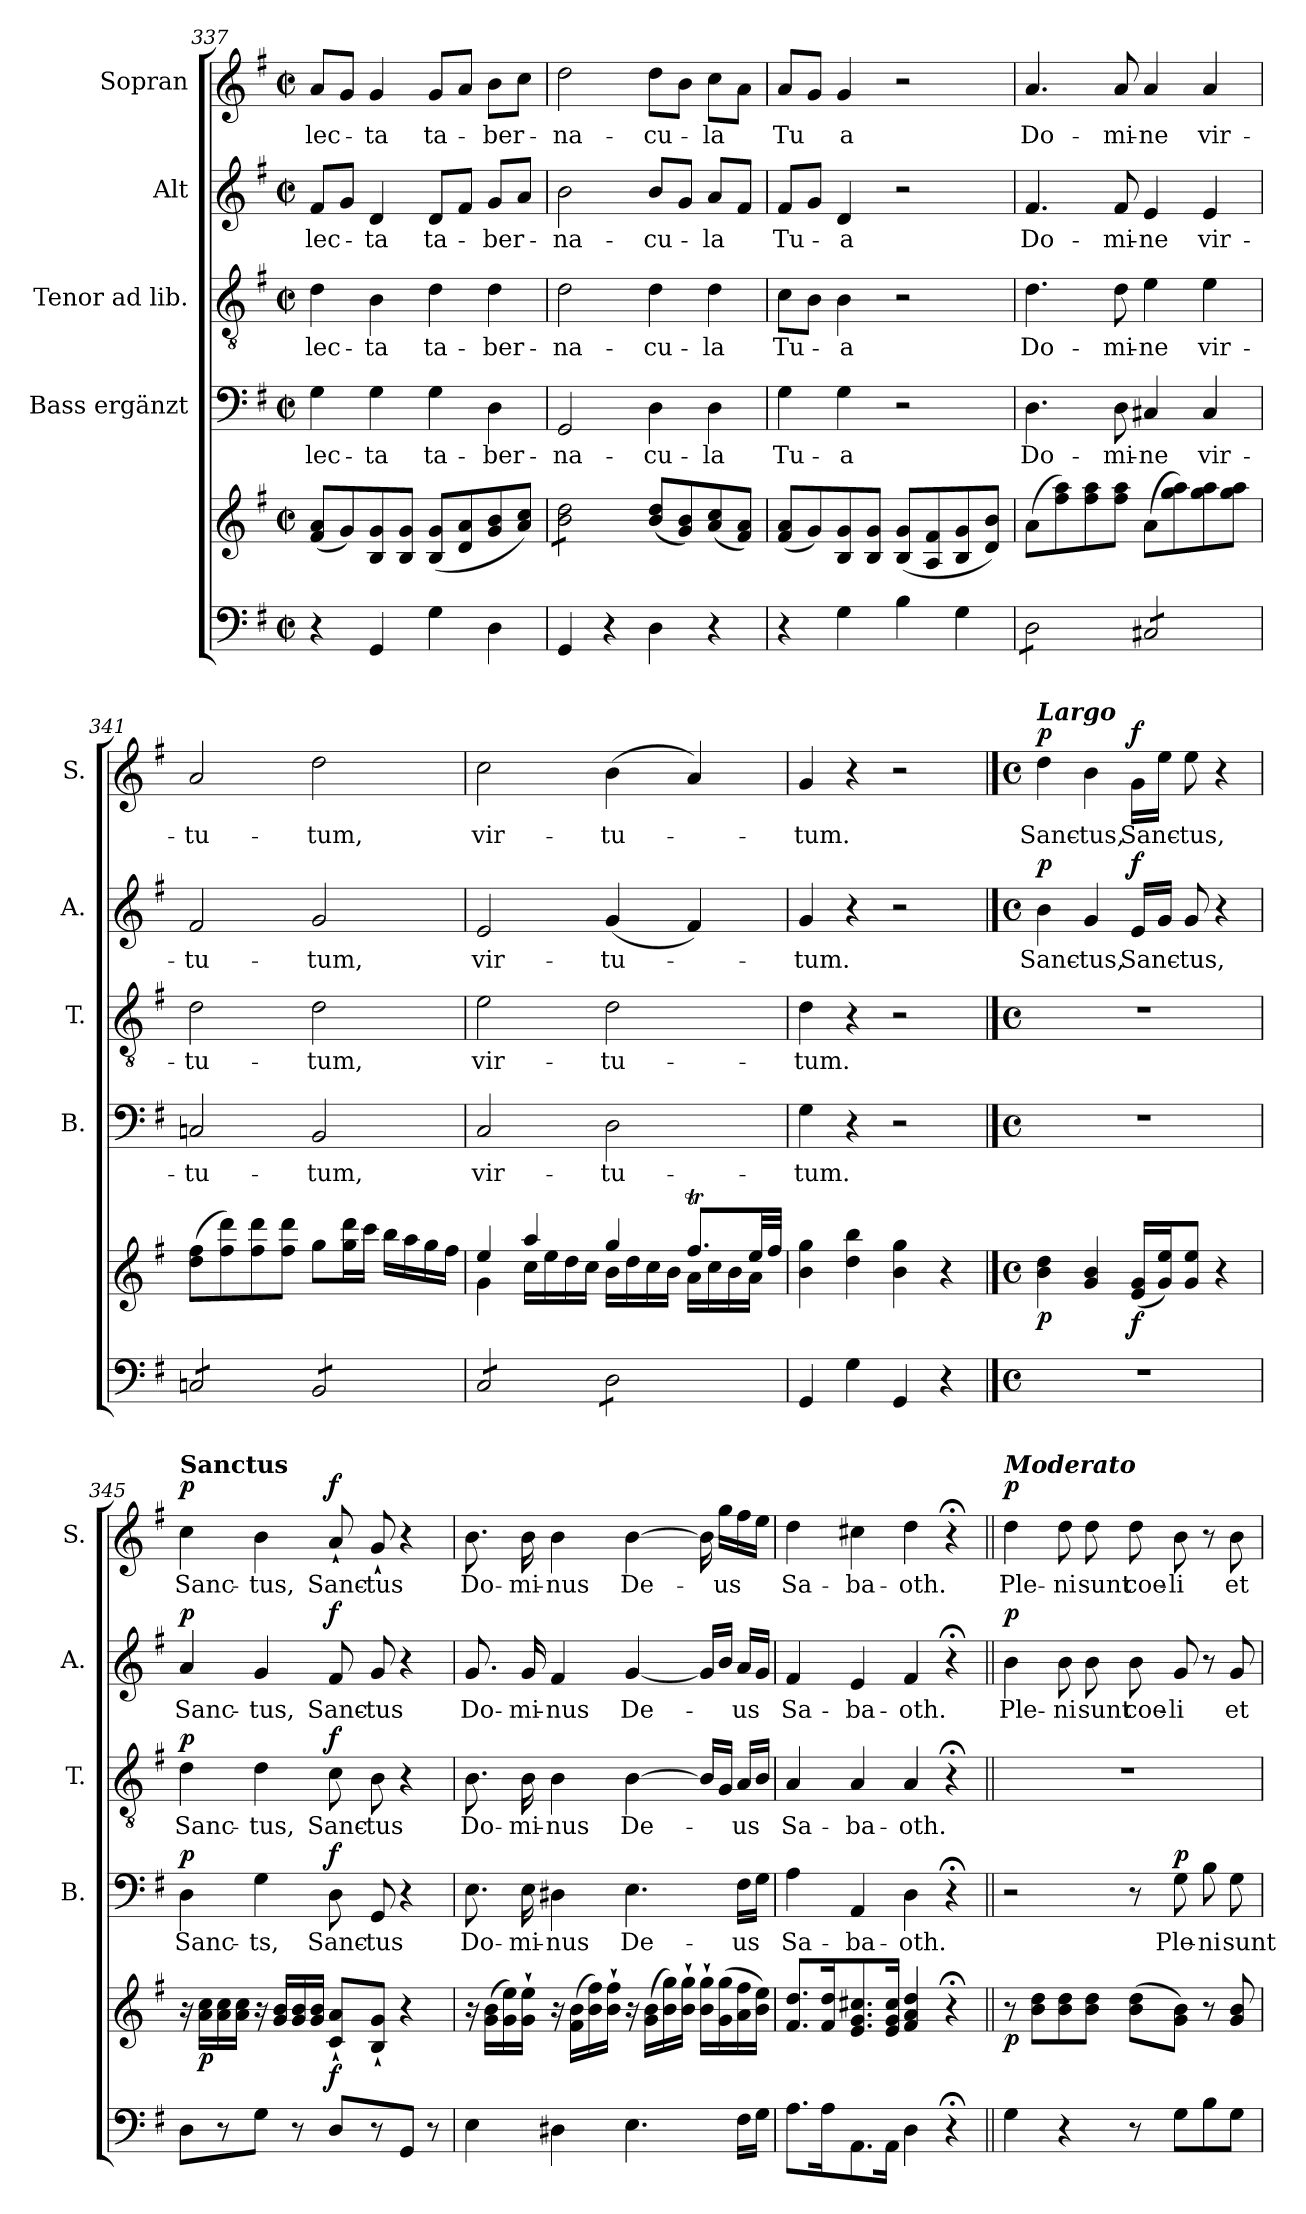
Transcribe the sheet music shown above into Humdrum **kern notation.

**kern	**kern	**dynam	**kern	**text	**dynam	**kern	**text	**dynam	**kern	**text	**dynam	**kern	**text	**dynam
*part5	*part5	*part5	*part4	*part4	*part4	*part3	*part3	*part3	*part2	*part2	*part2	*part1	*part1	*part1
*staff6	*staff5	*staff5/6	*staff4	*staff4	*staff4	*staff3	*staff3	*staff3	*staff2	*staff2	*staff2	*staff1	*staff1	*staff1
*	*	*	*I"Bass ergänzt	*	*	*I"Tenor ad lib.	*	*	*I"Alt	*	*	*I"Sopran	*	*
*	*	*	*I'B.	*	*	*I'T.	*	*	*I'A.	*	*	*I'S.	*	*
*clefF4	*clefG2	*	*clefF4	*	*	*clefGv2	*	*	*clefG2	*	*	*clefG2	*	*
*k[f#]	*k[f#]	*	*k[f#]	*	*	*k[f#]	*	*	*k[f#]	*	*	*k[f#]	*	*
*G:	*G:	*	*G:	*	*	*G:	*	*	*G:	*	*	*G:	*	*
*M2/2	*M2/2	*	*M2/2	*	*	*M2/2	*	*	*M2/2	*	*	*M2/2	*	*
*met(c|)	*met(c|)	*	*met(c|)	*	*	*met(c|)	*	*	*met(c|)	*	*	*met(c|)	*	*
=337	=337	=337	=337	=337	=337	=337	=337	=337	=337	=337	=337	=337	=337	=337
!	!	!	!	!LO:LY:b	!	!	!LO:LY:b	!	!	!LO:LY:b	!	!	!LO:LY:b	!
4r	(<8f#/ 8a/L	.	4G\	-lec-	.	4d\	-lec-	.	8f#/L	-lec-	.	8a/L	-lec-	.
.	8g/)	.	.	.	.	.	.	.	8g/J	.	.	8g/J	.	.
!	!	!	!	!LO:LY:b	!	!	!LO:LY:b	!	!	!LO:LY:b	!	!	!LO:LY:b	!
4GG/	8B/ 8g/	.	4G\	-ta	.	4B\	-ta	.	4d/	-ta	.	4g/	-ta	.
.	8B/ 8g/J	.	.	.	.	.	.	.	.	.	.	.	.	.
!	!	!	!	!LO:LY:b	!	!	!LO:LY:b	!	!	!LO:LY:b	!	!	!LO:LY:b	!
4G\	(<8B/ 8g/L	.	4G\	ta-	.	4d\	ta-	.	8d/L	ta-	.	8g/L	ta-	.
.	8d/ 8a/	.	.	.	.	.	.	.	8f#/J	.	.	8a/J	.	.
!	!	!	!	!LO:LY:b	!	!	!LO:LY:b	!	!	!LO:LY:b	!	!	!LO:LY:b	!
4D\	8g/ 8b/	.	4D\	-ber-	.	4d\	-ber-	.	8g/L	-ber-	.	8b\L	-ber-	.
.	8a/ 8cc/J)	.	.	.	.	.	.	.	8a/J	.	.	8cc\J	.	.
=338	=338	=338	=338	=338	=338	=338	=338	=338	=338	=338	=338	=338	=338	=338
!	!	!	!	!LO:LY:b	!	!	!LO:LY:b	!	!	!LO:LY:b	!	!	!LO:LY:b	!
*	*tremolo	*	*	*	*	*	*	*	*	*	*	*	*	*
4GG/	8b\ 8dd\L	.	2GG/	-na-	.	2d\	-na-	.	2b\	-na-	.	2dd\	-na-	.
.	8b\ 8dd\	.	.	.	.	.	.	.	.	.	.	.	.	.
4r	8b\ 8dd\	.	.	.	.	.	.	.	.	.	.	.	.	.
.	8b\ 8dd\J	.	.	.	.	.	.	.	.	.	.	.	.	.
*	*Xtremolo	*	*	*	*	*	*	*	*	*	*	*	*	*
!	!	!	!	!LO:LY:b	!	!	!LO:LY:b	!	!	!LO:LY:b	!	!	!LO:LY:b	!
4D\	(<8b/ 8dd/L	.	4D\	-cu-	.	4d\	-cu-	.	8b/L	-cu-	.	8dd\L	-cu-	.
.	8g/ 8b/)	.	.	.	.	.	.	.	8g/J	.	.	8b\J	.	.
!	!	!	!	!LO:LY:b	!	!	!LO:LY:b	!	!	!LO:LY:b	!	!	!LO:LY:b	!
4r	(<8a/ 8cc/	.	4D\	-la	.	4d\	-la	.	8a/L	-la	.	8cc\L	-la	.
.	8f#/ 8a/J)	.	.	.	.	.	.	.	8f#/J	.	.	8a\J	.	.
=339	=339	=339	=339	=339	=339	=339	=339	=339	=339	=339	=339	=339	=339	=339
!	!	!	!	!LO:LY:b	!	!	!LO:LY:b	!	!	!LO:LY:b	!	!	!LO:LY:b	!
4r	(<8f#/ 8a/L	.	4G\	Tu-	.	8c\L	Tu-	.	8f#/L	Tu-	.	8a/L	Tu	.
.	8g/)	.	.	.	.	8B\J	.	.	8g/J	.	.	8g/J	.	.
!	!	!	!	!LO:LY:b	!	!	!LO:LY:b	!	!	!LO:LY:b	!	!	!LO:LY:b	!
4G\	8B/ 8g/	.	4G\	-a	.	4B\	-a	.	4d/	-a	.	4g/	a	.
.	8B/ 8g/J	.	.	.	.	.	.	.	.	.	.	.	.	.
4B\	(<8B/ 8g/L	.	2r	.	.	2r	.	.	2r	.	.	2r	.	.
.	8A/ 8f#/	.	.	.	.	.	.	.	.	.	.	.	.	.
4G\	8B/ 8g/	.	.	.	.	.	.	.	.	.	.	.	.	.
.	8d/ 8b/J)	.	.	.	.	.	.	.	.	.	.	.	.	.
!!LO:LB:g=z
=340	=340	=340	=340	=340	=340	=340	=340	=340	=340	=340	=340	=340	=340	=340
!	!	!	!	!LO:LY:b	!	!	!LO:LY:b	!	!	!LO:LY:b	!	!	!LO:LY:b	!
*tremolo	*	*	*	*	*	*	*	*	*	*	*	*	*	*
8D\L	(>8a\L	.	4.D\	Do-	.	4.d\	Do-	.	4.f#/	Do-	.	4.a/	Do-	.
8D\	8ff#\ 8aa\)	.	.	.	.	.	.	.	.	.	.	.	.	.
8D\	8ff#\ 8aa\	.	.	.	.	.	.	.	.	.	.	.	.	.
!	!	!	!	!LO:LY:b	!	!	!LO:LY:b	!	!	!LO:LY:b	!	!	!LO:LY:b	!
8D\J	8ff#\ 8aa\J	.	8D\	-mi-	.	8d\	-mi-	.	8f#/	-mi-	.	8a/	-mi-	.
!	!	!	!	!LO:LY:b	!	!	!LO:LY:b	!	!	!LO:LY:b	!	!	!LO:LY:b	!
8C#X/L	(>8a\L	.	4C#X/	-ne	.	4e\	-ne	.	4e/	-ne	.	4a/	-ne	.
8C#X/	8gg\ 8aa\)	.	.	.	.	.	.	.	.	.	.	.	.	.
!	!	!	!	!LO:LY:b	!	!	!LO:LY:b	!	!	!LO:LY:b	!	!	!LO:LY:b	!
8C#X/	8gg\ 8aa\	.	4C#/	vir-	.	4e\	vir-	.	4e/	vir-	.	4a/	vir-	.
8C#X/J	8gg\ 8aa\J	.	.	.	.	.	.	.	.	.	.	.	.	.
=341	=341	=341	=341	=341	=341	=341	=341	=341	=341	=341	=341	=341	=341	=341
!	!	!	!	!LO:LY:b	!	!	!LO:LY:b	!	!	!LO:LY:b	!	!	!LO:LY:b	!
8Cn/L	(>8dd\ 8ff#\L	.	2Cn/	-tu-	.	2d\	-tu-	.	2f#/	-tu-	.	2a/	-tu-	.
8Cn/	8ff#\ 8ddd\)	.	.	.	.	.	.	.	.	.	.	.	.	.
8Cn/	8ff#\ 8ddd\	.	.	.	.	.	.	.	.	.	.	.	.	.
8Cn/J	8ff#\ 8ddd\J	.	.	.	.	.	.	.	.	.	.	.	.	.
!	!	!	!	!LO:LY:b	!	!	!LO:LY:b	!	!	!LO:LY:b	!	!	!LO:LY:b	!
8BB/L	8gg\L	.	2BB/	-tum,	.	2d\	-tum,	.	2g/	-tum,	.	2dd\	-tum,	.
8BB/	16gg\ 16ddd\L	.	.	.	.	.	.	.	.	.	.	.	.	.
.	16ccc\JJ	.	.	.	.	.	.	.	.	.	.	.	.	.
8BB/	16bb\LL	.	.	.	.	.	.	.	.	.	.	.	.	.
.	16aa\	.	.	.	.	.	.	.	.	.	.	.	.	.
8BB/J	16gg\	.	.	.	.	.	.	.	.	.	.	.	.	.
.	16ff#\JJ	.	.	.	.	.	.	.	.	.	.	.	.	.
=342	=342	=342	=342	=342	=342	=342	=342	=342	=342	=342	=342	=342	=342	=342
*	*^	*	*	*	*	*	*	*	*	*	*	*	*	*
!	!	!	!	!	!LO:LY:b	!	!	!LO:LY:b	!	!	!LO:LY:b	!	!	!LO:LY:b	!
8C/L	4ee/	4g\	.	2C/	vir-	.	2e\	vir-	.	2e/	vir-	.	2cc\	vir-	.
8C/	.	.	.	.	.	.	.	.	.	.	.	.	.	.	.
8C/	4aa/	16cc\LL	.	.	.	.	.	.	.	.	.	.	.	.	.
.	.	16ee\	.	.	.	.	.	.	.	.	.	.	.	.	.
8C/J	.	16dd\	.	.	.	.	.	.	.	.	.	.	.	.	.
.	.	16cc\JJ	.	.	.	.	.	.	.	.	.	.	.	.	.
!	!	!	!	!	!LO:LY:b	!	!	!LO:LY:b	!	!	!LO:LY:b	!	!	!LO:LY:b	!
8D\L	4gg/	16b\LL	.	2D\	-tu-	.	2d\	-tu-	.	(<4g/	-tu-	.	(>4b\	-tu-	.
.	.	16dd\	.	.	.	.	.	.	.	.	.	.	.	.	.
8D\	.	16cc\	.	.	.	.	.	.	.	.	.	.	.	.	.
.	.	16b\JJ	.	.	.	.	.	.	.	.	.	.	.	.	.
8D\	8.ff#t/L	16a\LL	.	.	.	.	.	.	.	4f#/)	.	.	4a/)	.	.
.	.	16cc\	.	.	.	.	.	.	.	.	.	.	.	.	.
8D\J	.	16b\	.	.	.	.	.	.	.	.	.	.	.	.	.
*Xtremolo	*	*	*	*	*	*	*	*	*	*	*	*	*	*	*
.	32ee/LL	16a\JJ	.	.	.	.	.	.	.	.	.	.	.	.	.
.	32ff#/JJJ	.	.	.	.	.	.	.	.	.	.	.	.	.	.
*	*v	*v	*	*	*	*	*	*	*	*	*	*	*	*	*
=343	=343	=343	=343	=343	=343	=343	=343	=343	=343	=343	=343	=343	=343	=343
!	!	!	!	!LO:LY:b	!	!	!LO:LY:b	!	!	!LO:LY:b	!	!	!LO:LY:b	!
4GG/	4b\ 4gg\	.	4G\	-tum.	.	4d\	-tum.	.	4g/	-tum.	.	4g/	-tum.	.
4G\	4dd\ 4bb\	.	4r	.	.	4r	.	.	4r	.	.	4r	.	.
4GG/	4b\ 4gg\	.	2r	.	.	2r	.	.	2r	.	.	2r	.	.
4r	4r	.	.	.	.	.	.	.	.	.	.	.	.	.
!!LO:PB:g=z
==344	==344	==344	==344	==344	==344	==344	==344	==344	==344	==344	==344	==344	==344	==344
*M4/4	*M4/4	*	*M4/4	*	*	*M4/4	*	*	*M4/4	*	*	*M4/4	*	*
*met(c)	*met(c)	*	*met(c)	*	*	*met(c)	*	*	*met(c)	*	*	*met(c)	*	*
!	!	!	!	!	!	!	!	!	!	!	!	!LO:TX:a:Bi:t=Largo	!	!
!	!	!LO:DY:b	!	!	!	!	!	!	!	!LO:LY:b	!LO:DY:a	!	!LO:LY:b	!LO:DY:a
1r	4b\ 4dd\	p	1r	.	.	1r	.	.	4b\	Sanc-	p	4dd\	Sanc-	p
!	!	!	!	!	!	!	!	!	!	!LO:LY:b	!	!	!LO:LY:b	!
.	4g/ 4b/	.	.	.	.	.	.	.	4g/	-tus,	.	4b\	-tus,	.
!	!	!LO:DY:b	!	!	!	!	!	!	!	!LO:LY:b	!LO:DY:a	!	!LO:LY:b	!LO:DY:a
.	(<16e/ 16g/LL	f	.	.	.	.	.	.	16e/LL	Sanc-	f	16g\LL	Sanc-	f
.	16g/ 16ee/J)	.	.	.	.	.	.	.	16g/JJ	.	.	16ee\JJ	.	.
!	!	!	!	!	!	!	!	!	!	!LO:LY:b	!	!	!LO:LY:b	!
.	8g/ 8ee/J	.	.	.	.	.	.	.	8g/	-tus,	.	8ee\	-tus,	.
.	4r	.	.	.	.	.	.	.	4r	.	.	4r	.	.
=345	=345	=345	=345	=345	=345	=345	=345	=345	=345	=345	=345	=345	=345	=345
!	!	!	!	!	!	!	!	!	!	!	!	!LO:TX:a:B:t=Sanctus	!	!
!	!	!	!	!LO:LY:b	!LO:DY:a	!	!LO:LY:b	!LO:DY:a	!	!LO:LY:b	!LO:DY:a	!	!LO:LY:b	!LO:DY:a
8D\L	16r	.	4D\	Sanc-	p	4d\	Sanc-	p	4a/	Sanc-	p	4cc\	Sanc-	p
!	!	!LO:DY:b	!	!	!	!	!	!	!	!	!	!	!	!
.	16a\ 16cc\LL	p	.	.	.	.	.	.	.	.	.	.	.	.
8r	16a\ 16cc\	.	.	.	.	.	.	.	.	.	.	.	.	.
.	16a\ 16cc\JJ	.	.	.	.	.	.	.	.	.	.	.	.	.
!	!	!	!	!LO:LY:b	!	!	!LO:LY:b	!	!	!LO:LY:b	!	!	!LO:LY:b	!
8G\J	16r	.	4G\	-ts,	.	4d\	-tus,	.	4g/	-tus,	.	4b\	-tus,	.
.	16g/ 16b/LL	.	.	.	.	.	.	.	.	.	.	.	.	.
8r	16g/ 16b/	.	.	.	.	.	.	.	.	.	.	.	.	.
.	16g/ 16b/JJ	.	.	.	.	.	.	.	.	.	.	.	.	.
!	!	!LO:DY:b	!	!LO:LY:b	!LO:DY:a	!	!LO:LY:b	!LO:DY:a	!	!LO:LY:b	!LO:DY:a	!	!LO:LY:b	!LO:DY:a
8D/L	8c/`< 8a/`<L	f	8D\	Sanc-	f	8c\	Sanc-	f	8f#/	Sanc-	f	8a`</	Sanc-	f
!	!	!	!	!LO:LY:b	!	!	!LO:LY:b	!	!	!LO:LY:b	!	!	!LO:LY:b	!
8r	8B/`< 8g/`<J	.	8GG/	-tus	.	8B\	-tus	.	8g/	-tus	.	8g`</	-tus	.
8GG/J	4r	.	4r	.	.	4r	.	.	4r	.	.	4r	.	.
8r	.	.	.	.	.	.	.	.	.	.	.	.	.	.
=346	=346	=346	=346	=346	=346	=346	=346	=346	=346	=346	=346	=346	=346	=346
!	!	!	!	!LO:LY:b	!	!	!LO:LY:b	!	!	!LO:LY:b	!	!	!LO:LY:b	!
4E\	16r	.	8.E\	Do-	.	8.B\	Do-	.	8.g/	Do-	.	8.b\	Do-	.
.	(>16g\ 16b\LL	.	.	.	.	.	.	.	.	.	.	.	.	.
.	16g\ 16ee\)	.	.	.	.	.	.	.	.	.	.	.	.	.
!	!	!	!	!LO:LY:b	!	!	!LO:LY:b	!	!	!LO:LY:b	!	!	!LO:LY:b	!
.	16g\`> 16ee\`>JJ	.	16E\	-mi-	.	16B\	-mi-	.	16g/	-mi-	.	16b\	-mi-	.
!	!	!	!	!LO:LY:b	!	!	!LO:LY:b	!	!	!LO:LY:b	!	!	!LO:LY:b	!
4D#X\	16r	.	4D#X\	-nus	.	4B\	-nus	.	4f#/	-nus	.	4b\	-nus	.
.	(>16f#\ 16b\LL	.	.	.	.	.	.	.	.	.	.	.	.	.
.	16b\ 16ff#\)	.	.	.	.	.	.	.	.	.	.	.	.	.
.	16b\`> 16ff#\`>JJ	.	.	.	.	.	.	.	.	.	.	.	.	.
!	!	!	!	!LO:LY:b	!	!	!LO:LY:b	!	!	!LO:LY:b	!	!	!LO:LY:b	!
4.E\	16r	.	4.E\	De-	.	[4B\	De-	.	[4g/	De-	.	[4b\	De-	.
.	(>16g\ 16b\LL	.	.	.	.	.	.	.	.	.	.	.	.	.
.	16b\ 16gg\)	.	.	.	.	.	.	.	.	.	.	.	.	.
.	16b\`> 16gg\`>JJ	.	.	.	.	.	.	.	.	.	.	.	.	.
.	16b\`> 16gg\`>LL	.	.	.	.	16B/LL]	.	.	16g/LL]	.	.	16b\]	.	.
!	!	!	!	!	!	!	!	!	!	!	!	!	!LO:LY:b	!
.	(>16g\ 16gg\	.	.	.	.	16G/JJ	.	.	16b/JJ	.	.	16gg\LL	-us	.
!	!	!	!	!LO:LY:b	!	!	!LO:LY:b	!	!	!LO:LY:b	!	!	!	!
16F#\LL	16a\ 16ff#\	.	16F#\LL	-us	.	16A/LL	-us	.	16a/LL	-us	.	16ff#\	.	.
16G\JJ	16b\ 16ee\JJ)	.	16G\JJ	.	.	16B/JJ	.	.	16g/JJ	.	.	16ee\JJ	.	.
!!LO:LB:g=z
=347	=347	=347	=347	=347	=347	=347	=347	=347	=347	=347	=347	=347	=347	=347
!	!	!	!	!LO:LY:b	!	!	!LO:LY:b	!	!	!LO:LY:b	!	!	!LO:LY:b	!
8.A\L	8.f#/ 8.dd/L	.	4A\	Sa-	.	4A/	Sa-	.	4f#/	Sa-	.	4dd\	Sa-	.
16A\k	16f#/ 16dd/k	.	.	.	.	.	.	.	.	.	.	.	.	.
!	!	!	!	!LO:LY:b	!	!	!LO:LY:b	!	!	!LO:LY:b	!	!	!LO:LY:b	!
8.AA\	8.e/ 8.g/ 8.cc#X/	.	4AA/	-ba-	.	4A/	-ba-	.	4e/	-ba-	.	4cc#X\	-ba-	.
16AA\Jk	16e/ 16g/ 16cc#/Jk	.	.	.	.	.	.	.	.	.	.	.	.	.
!	!	!	!	!LO:LY:b	!	!	!LO:LY:b	!	!	!LO:LY:b	!	!	!LO:LY:b	!
4D\	4f#/ 4a/ 4dd/	.	4D\	-oth.	.	4A/	-oth.	.	4f#/	-oth.	.	4dd\	-oth.	.
4r;<	4r;<	.	4r;<	.	.	4r;<	.	.	4r;<	.	.	4r;<	.	.
=348||	=348||	=348||	=348||	=348||	=348||	=348||	=348||	=348||	=348||	=348||	=348||	=348||	=348||	=348||
!	!	!	!	!	!	!	!	!	!	!	!	!LO:TX:a:Bi:t=Moderato	!	!
!	!	!LO:DY:b	!	!	!	!	!	!	!	!LO:LY:b	!LO:DY:a	!	!LO:LY:b	!LO:DY:a
4G\	8r	p	2r	.	.	1r	.	.	4b\	Ple-	p	4dd\	Ple-	p
.	8b\ 8dd\L	.	.	.	.	.	.	.	.	.	.	.	.	.
!	!	!	!	!	!	!	!	!	!	!LO:LY:b	!	!	!LO:LY:b	!
4r	8b\ 8dd\	.	.	.	.	.	.	.	8b\	-ni	.	8dd\	-ni	.
!	!	!	!	!	!	!	!	!	!	!LO:LY:b	!	!	!LO:LY:b	!
.	8b\ 8dd\J	.	.	.	.	.	.	.	8b\	sunt	.	8dd\	sunt	.
!	!	!	!	!	!	!	!	!	!	!LO:LY:b	!	!	!LO:LY:b	!
8r	(>8b\ 8dd\L	.	8r	.	.	.	.	.	8b\	coe-	.	8dd\	coe-	.
!	!	!	!	!LO:LY:b	!LO:DY:a	!	!	!	!	!LO:LY:b	!	!	!LO:LY:b	!
8G\L	8g\ 8b\J)	.	8G\	Ple-	p	.	.	.	8g/	-li	.	8b\	-li	.
!	!	!	!	!LO:LY:b	!	!	!	!	!	!	!	!	!	!
8B\	8r	.	8B\	-ni	.	.	.	.	8r	.	.	8r	.	.
!	!	!	!	!LO:LY:b	!	!	!	!	!	!LO:LY:b	!	!	!LO:LY:b	!
8G\J	8g/ 8b/	.	8G\	sunt	.	.	.	.	8g/	et	.	8b\	et	.
=	=	=	=	=	=	=	=	=	=	=	=	=	=	=
*-	*-	*-	*-	*-	*-	*-	*-	*-	*-	*-	*-	*-	*-	*-
